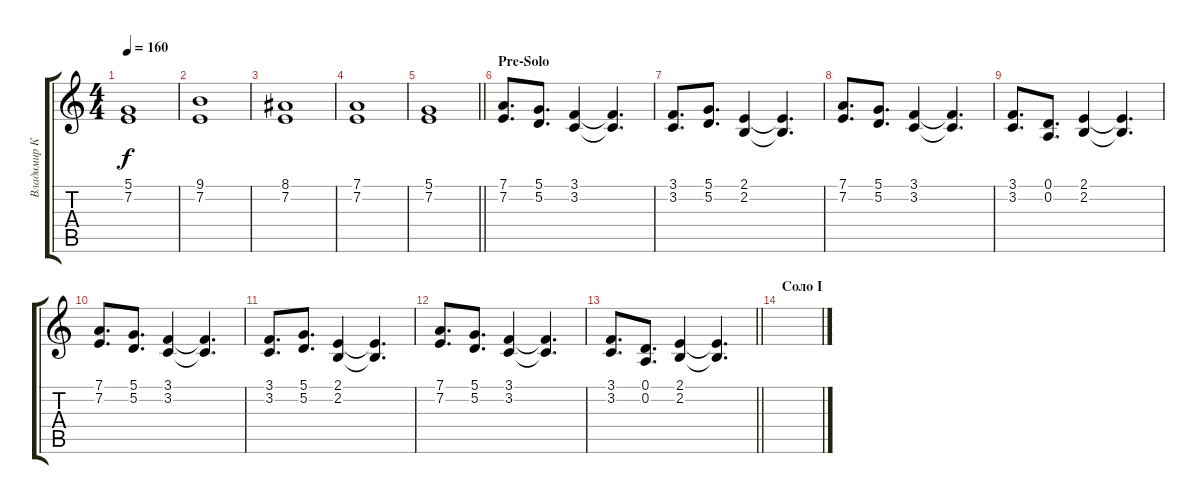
\track ("Владимир Капырин" "Владимир К") {instrument harpsichord}
\staff {score tabs}
\tuning (D4 A3 F3 C3 G2 D2) {hide}
\ts (4 4)
\tempo 160
\clef g2
\ks c
(5.1 7.2).1{dy f} |
(9.1 7.2).1 |
(8.1 7.2).1 |
(7.1 7.2).1 |
\barLineRight lightlight
(5.1 7.2).1 |
\section ("" "Pre-Solo")
(7.1 7.2).8{d} (5.1 5.2).8{d} (3.1 3.2).4 (3.1{t} 3.2{t}).4{d} |
(3.1 3.2).8{d} (5.1 5.2).8{d} (2.1 2.2).4 (2.1{t} 2.2{t}).4{d} |
(7.1 7.2).8{d} (5.1 5.2).8{d} (3.1 3.2).4 (3.1{t} 3.2{t}).4{d} |
(3.1 3.2).8{d} (0.1 0.2).8{d} (2.1 2.2).4 (2.1{t} 2.2{t}).4{d} |
(7.1 7.2).8{d} (5.1 5.2).8{d} (3.1 3.2).4 (3.1{t} 3.2{t}).4{d} |
(3.1 3.2).8{d} (5.1 5.2).8{d} (2.1 2.2).4 (2.1{t} 2.2{t}).4{d} |
(7.1 7.2).8{d} (5.1 5.2).8{d} (3.1 3.2).4 (3.1{t} 3.2{t}).4{d} |
\barLineRight lightlight
(3.1 3.2).8{d} (0.1 0.2).8{d} (2.1 2.2).4 (2.1{t} 2.2{t}).4{d} |
\section ("" "Соло I")
